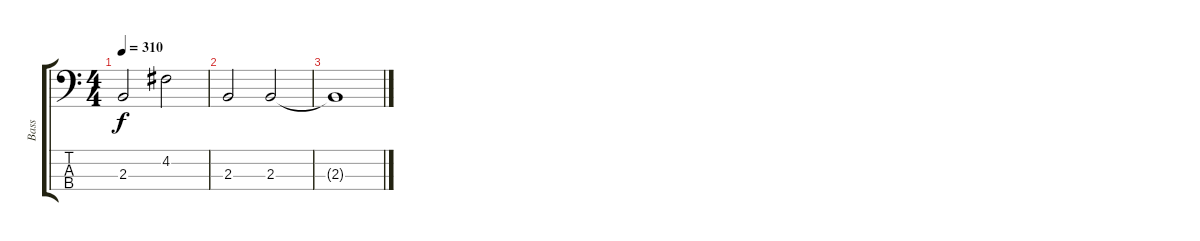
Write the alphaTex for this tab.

\track ("Bass" "Bass") {instrument electricbassfinger}
\staff {score tabs}
\tuning (G2 D2 A1 E1) {hide}
\ts (4 4)
\tempo 310
\clef f4
\ks c
2.3.2{dy f} 4.2.2 |
2.3.2 2.3.2 |
2.3{t}.1
